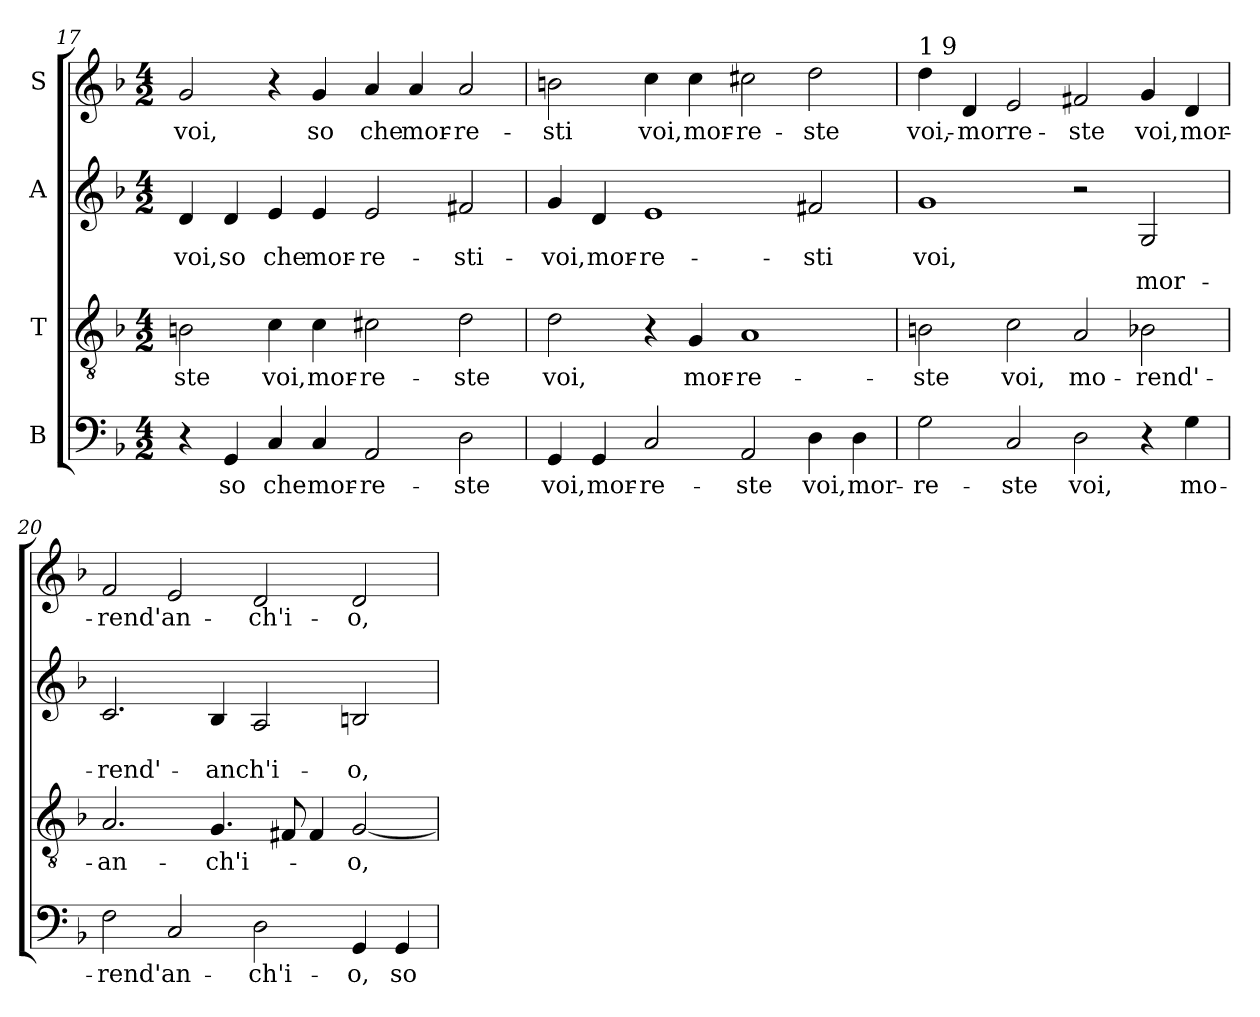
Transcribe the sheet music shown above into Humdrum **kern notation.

**kern	**text	**kern	**text	**kern	**text	**text	**kern	**text
*part4	*part4	*part3	*part3	*part2	*part2	*part2	*part1	*part1
*staff4	*staff4	*staff3	*staff3	*staff2	*staff2	*staff2	*staff1	*staff1
*I"B	*	*I"T	*	*I"A	*	*	*I"S	*
*clefF4	*	*clefGv2	*	*clefG2	*	*	*clefG2	*
*k[b-]	*	*k[b-]	*	*k[b-]	*	*	*k[b-]	*
*F:	*	*F:	*	*F:	*	*	*F:	*
*M4/2	*	*M4/2	*	*M4/2	*	*	*M4/2	*
=17	=17	=17	=17	=17	=17	=17	=17	=17
!	!	!	!LO:LY:b:cj	!	!LO:LY:b:cj	!	!	!LO:LY:b:cj
4r	.	2Bn\	-ste	4d/	voi,	.	2g/	voi,
!	!LO:LY:b:cj	!	!	!	!LO:LY:b:cj	!	!	!
4GG/	so	.	.	4d/	so	.	.	.
!	!LO:LY:b:cj	!	!LO:LY:b:cj	!	!LO:LY:b:cj	!	!	!
4C/	che	4c\	voi,	4e/	che	.	4r	.
!	!LO:LY:b:cj	!	!LO:LY:b:cj	!	!LO:LY:b:cj	!	!	!LO:LY:b:cj
4C/	mor-	4c\	mor-	4e/	mor-	.	4g/	so
!	!LO:LY:b:cj	!	!LO:LY:b:cj	!	!LO:LY:b:cj	!	!	!LO:LY:b:cj
2AA/	-re-	2c#X\	-re-	2e/	-re-	.	4a/	che
!	!	!	!	!	!	!	!	!LO:LY:b:cj
.	.	.	.	.	.	.	4a/	mor-
!	!LO:LY:b:cj	!	!LO:LY:b:cj	!	!LO:LY:b:cj	!	!	!LO:LY:b:cj
2D\	-ste	2d\	-ste	2f#X/	-sti-	.	2a/	-re-
=18	=18	=18	=18	=18	=18	=18	=18	=18
!	!LO:LY:b:cj	!	!LO:LY:b:cj	!	!LO:LY:b:cj	!	!	!LO:LY:b:cj
4GG/	voi,	2d\	voi,	4g/	-voi,	.	2bn\	-sti
!	!LO:LY:b:cj	!	!	!	!LO:LY:b:cj	!	!	!
4GG/	mor-	.	.	4d/	mor-	.	.	.
!	!LO:LY:b:cj	!	!	!	!LO:LY:b:cj	!	!	!LO:LY:b:cj
2C/	-re-	4r	.	1e	-re-	.	4cc\	voi,
!	!	!	!LO:LY:b:cj	!	!	!	!	!LO:LY:b:cj
.	.	4G/	mor-	.	.	.	4cc\	mor-
!	!LO:LY:b:cj	!	!LO:LY:b:cj	!	!	!	!	!LO:LY:b:cj
2AA/	-ste	1A	-re-	.	.	.	2cc#X\	-re-
!	!LO:LY:b:cj	!	!	!	!LO:LY:b:cj	!	!	!LO:LY:b:cj
4D\	voi,	.	.	2f#X/	-sti	.	2dd\	-ste
!	!LO:LY:b:cj	!	!	!	!	!	!	!
4D\	mor-	.	.	.	.	.	.	.
!!LO:LB:g=z
=19	=19	=19	=19	=19	=19	=19	=19	=19
!	!	!	!	!	!	!	!LO:TX:a:t=1 9	!
!	!LO:LY:b:cj	!	!LO:LY:b:cj	!	!LO:LY:b:cj	!	!	!LO:LY:b:cj
2G\	-re-	2Bn\	-ste	1g	voi,	.	4dd\	voi,-
!	!	!	!	!	!	!	!	!LO:LY:b:cj
.	.	.	.	.	.	.	4d/	-morre-
!	!LO:LY:b:cj	!	!LO:LY:b:cj	!	!	!	!	!
2C/	-ste	2c\	voi,	.	.	.	2e/	.
!	!LO:LY:b:cj	!	!LO:LY:b:cj	!	!	!	!	!LO:LY:b:cj
2D\	voi,	2A/	mo-	2r	.	.	2f#X/	-ste
!	!	!	!LO:LY:b:cj	!	!	!LO:LY:b:cj	!	!LO:LY:b:cj
4r	.	2B-X\	-rend'-	2G/	.	mor-	4g/	voi,
!	!LO:LY:b:cj	!	!	!	!	!	!	!LO:LY:b:cj
4G\	mo-	.	.	.	.	.	4d/	mor-
=20	=20	=20	=20	=20	=20	=20	=20	=20
!	!LO:LY:b:cj	!	!LO:LY:b:cj	!	!	!LO:LY:b:cj	!	!LO:LY:b:cj
2F\	-rend'an-	2.A/	-an-	2.c/	.	-rend'-	2f/	-rend'an-
2C/	.	.	.	.	.	.	2e/	.
!	!	!	!LO:LY:b:cj	!	!	!LO:LY:b	!	!
.	.	4.G/	-ch'i-	4B-/	.	-anch'i-	.	.
!	!LO:LY:b:cj	!	!	!	!	!	!	!LO:LY:b:cj
2D\	-ch'i-	.	.	2A/	.	.	2d/	-ch'i-
.	.	8F#X/	.	.	.	.	.	.
.	.	4F#/	.	.	.	.	.	.
!	!LO:LY:b:cj	!	!LO:LY:b:cj	!	!	!LO:LY:b	!	!LO:LY:b:cj
4GG/	-o,	[<2G/	-o,	2Bn/	.	-o,-	2d/	-o,
!	!LO:LY:b:cj	!	!	!	!	!	!	!
4GG/	so	.	.	.	.	.	.	.
=	=	=	=	=	=	=	=	=
*-	*-	*-	*-	*-	*-	*-	*-	*-
